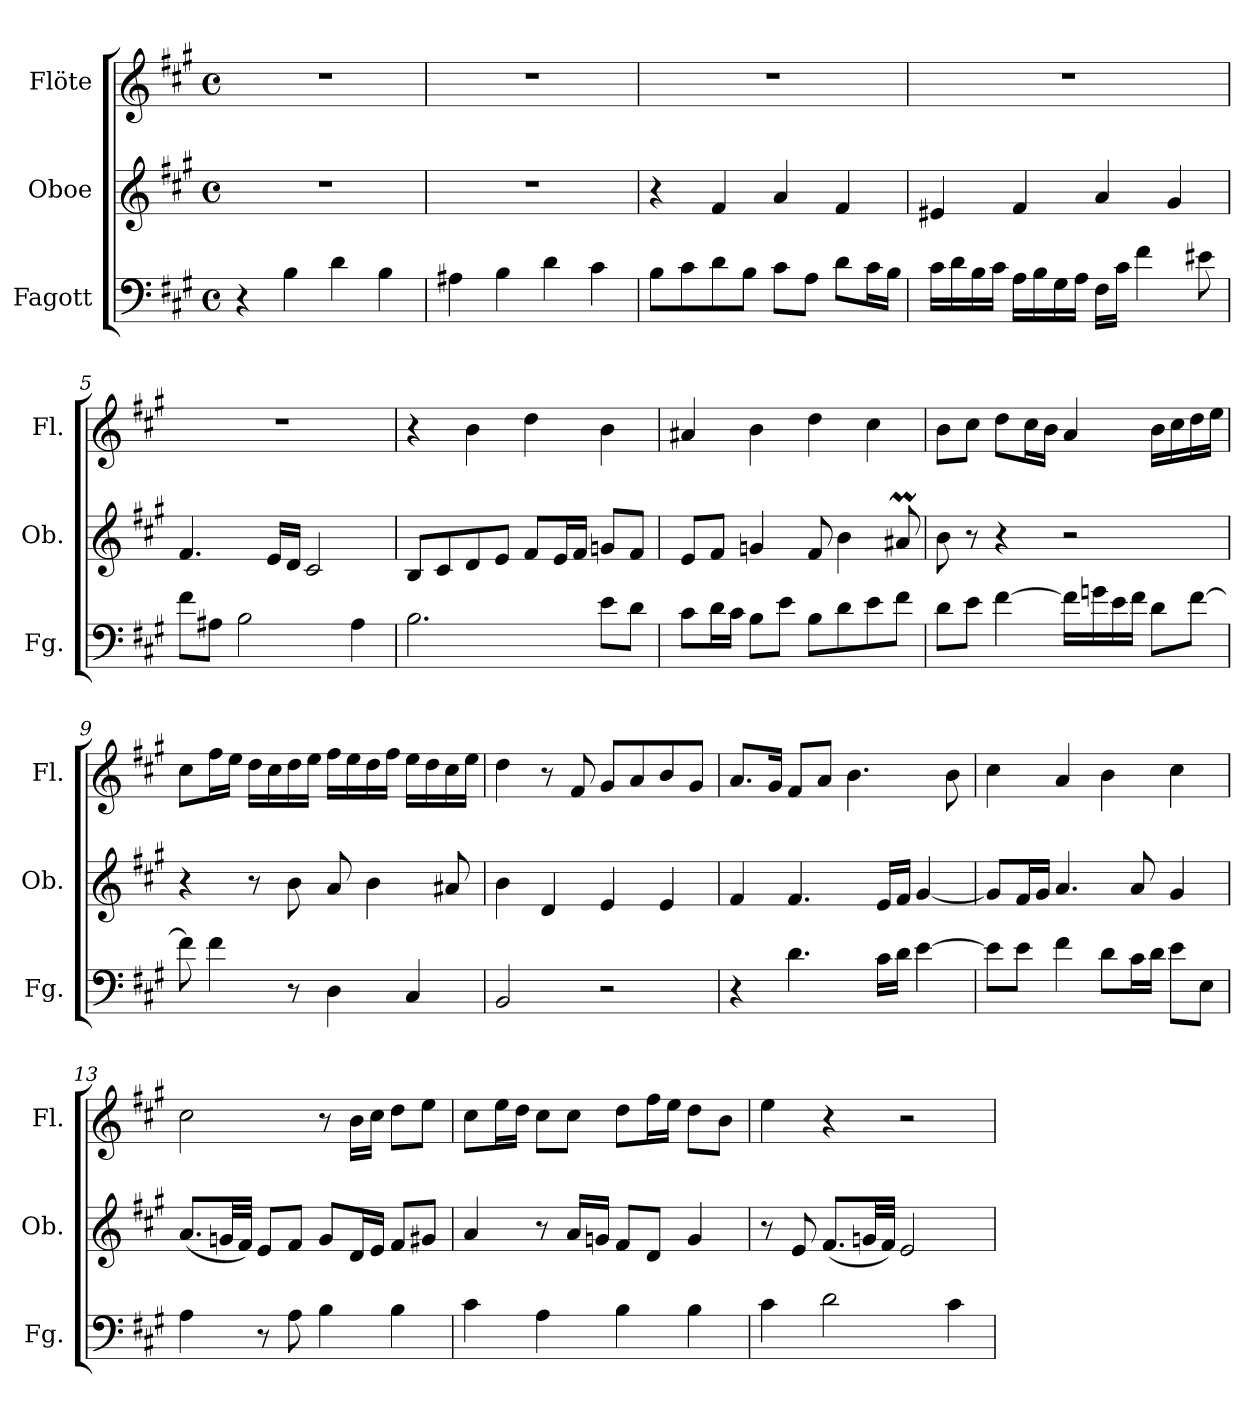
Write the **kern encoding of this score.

**kern	**kern	**kern
*part3	*part2	*part1
*staff3	*staff2	*staff1
*I"Fagott	*I"Oboe	*I"Flöte
*I'Fg.	*I'Ob.	*I'Fl.
*clefF4	*clefG2	*clefG2
*k[f#c#g#]	*k[f#c#g#]	*k[f#c#g#]
*A:	*A:	*A:
*M4/4	*M4/4	*M4/4
*met(c)	*met(c)	*met(c)
*MM83	*MM83	*MM83
=1	=1	=1
4r	1r	1r
4B\	.	.
4d\	.	.
4B\	.	.
=2	=2	=2
4A#X\	1r	1r
4B\	.	.
4d\	.	.
4c#\	.	.
=3	=3	=3
8B\L	4r	1r
8c#\	.	.
8d\	4f#/	.
8B\J	.	.
8c#\L	4a/	.
8A\J	.	.
8d\L	4f#/	.
16c#\L	.	.
16B\JJ	.	.
=4	=4	=4
16c#\LL	4e#X/	1r
16d\	.	.
16B\	.	.
16c#\JJ	.	.
16A\LL	4f#/	.
16B\	.	.
16G#\	.	.
16A\JJ	.	.
16F#\LL	4a/	.
16c#\JJ	.	.
4f#\	.	.
.	4g#/	.
8e#X\	.	.
!!LO:PB:g=z
=5	=5	=5
8f#\L	4.f#/	1r
8A#X\J	.	.
2B\	.	.
.	16e/LL	.
.	16d/JJ	.
.	2c#/	.
4A#\	.	.
=6	=6	=6
2.B\	8B/L	4r
.	8c#/	.
.	8d/	4b\
.	8e/J	.
.	8f#/L	4dd\
.	16e/L	.
.	16f#/JJ	.
8e\L	8gn/L	4b\
8d\J	8f#/J	.
=7	=7	=7
8c#\L	8e/L	4a#X/
16d\L	8f#/J	.
16c#\JJ	.	.
8B\L	4gn/	4b\
8e\J	.	.
8B\L	8f#/	4dd\
8d\	4b\	.
8e\	.	4cc#\
8f#\J	8a#Xm/	.
!!LO:LB:g=z
=8	=8	=8
8d\L	8b\	8b\L
8e\J	8r	8cc#\J
[4f#\	4r	8dd\L
.	.	16cc#\L
.	.	16b\JJ
16f#\LL]	2r	4a/
16gn\	.	.
16e\	.	.
16f#\JJ	.	.
8d\L	.	16b\LL
.	.	16cc#\
[8f#\J	.	16dd\
.	.	16ee\JJ
=9	=9	=9
8f#\]	4r	8cc#\L
4f#\	.	16ff#\L
.	.	16ee\JJ
.	8r	16dd\LL
.	.	16cc#\
8r	8b\	16dd\
.	.	16ee\JJ
4D\	8a/	16ff#\LL
.	.	16ee\
.	4b\	16dd\
.	.	16ff#\JJ
4C#/	.	16ee\LL
.	.	16dd\
.	8a#X/	16cc#\
.	.	16ee\JJ
=10	=10	=10
2BB/	4b\	4dd\
.	4d/	8r
.	.	8f#/
2r	4e/	8g#/L
.	.	8a/
.	4e/	8b/
.	.	8g#/J
!!LO:LB:g=z
=11	=11	=11
4r	4f#/	8.a/L
.	.	16g#/Jk
4.d\	4.f#/	8f#/L
.	.	8a/J
.	.	4.b\
16c#\LL	16e/LL	.
16d\JJ	16f#/JJ	.
[4e\	[4g#/	.
.	.	8b\
=12	=12	=12
8e\L]	8g#/L]	4cc#\
8e\J	16f#/L	.
.	16g#/JJ	.
4f#\	4.a/	4a/
8d\L	.	4b\
16c#\L	8a/	.
16d\JJ	.	.
8e\L	4g#/	4cc#\
8E\J	.	.
=13	=13	=13
4A\	(<8.a/L	2cc#\
.	32gn/LL	.
.	32f#/JJJ)	.
8r	8e/L	.
8A\	8f#/J	.
4B\	8g/L	8r
.	16d/L	16b\LL
.	16e/JJ	16cc#\JJ
4B\	8f#/L	8dd\L
.	8g#X/J	8ee\J
!!LO:LB:g=z
=14	=14	=14
4c#\	4a/	8cc#\L
.	.	16ee\L
.	.	16dd\JJ
4A\	8r	8cc#\L
.	16a/LL	8cc#\J
.	16gn/JJ	.
4B\	8f#/L	8dd\L
.	8d/J	16ff#\L
.	.	16ee\JJ
4B\	4g/	8dd\L
.	.	8b\J
=15	=15	=15
4c#\	8r	4ee\
.	8e/	.
2d\	(<8.f#/L	4r
.	32gn/LL	.
.	32f#/JJJ)	.
.	2e/	2r
4c#\	.	.
=	=	=
*-	*-	*-
